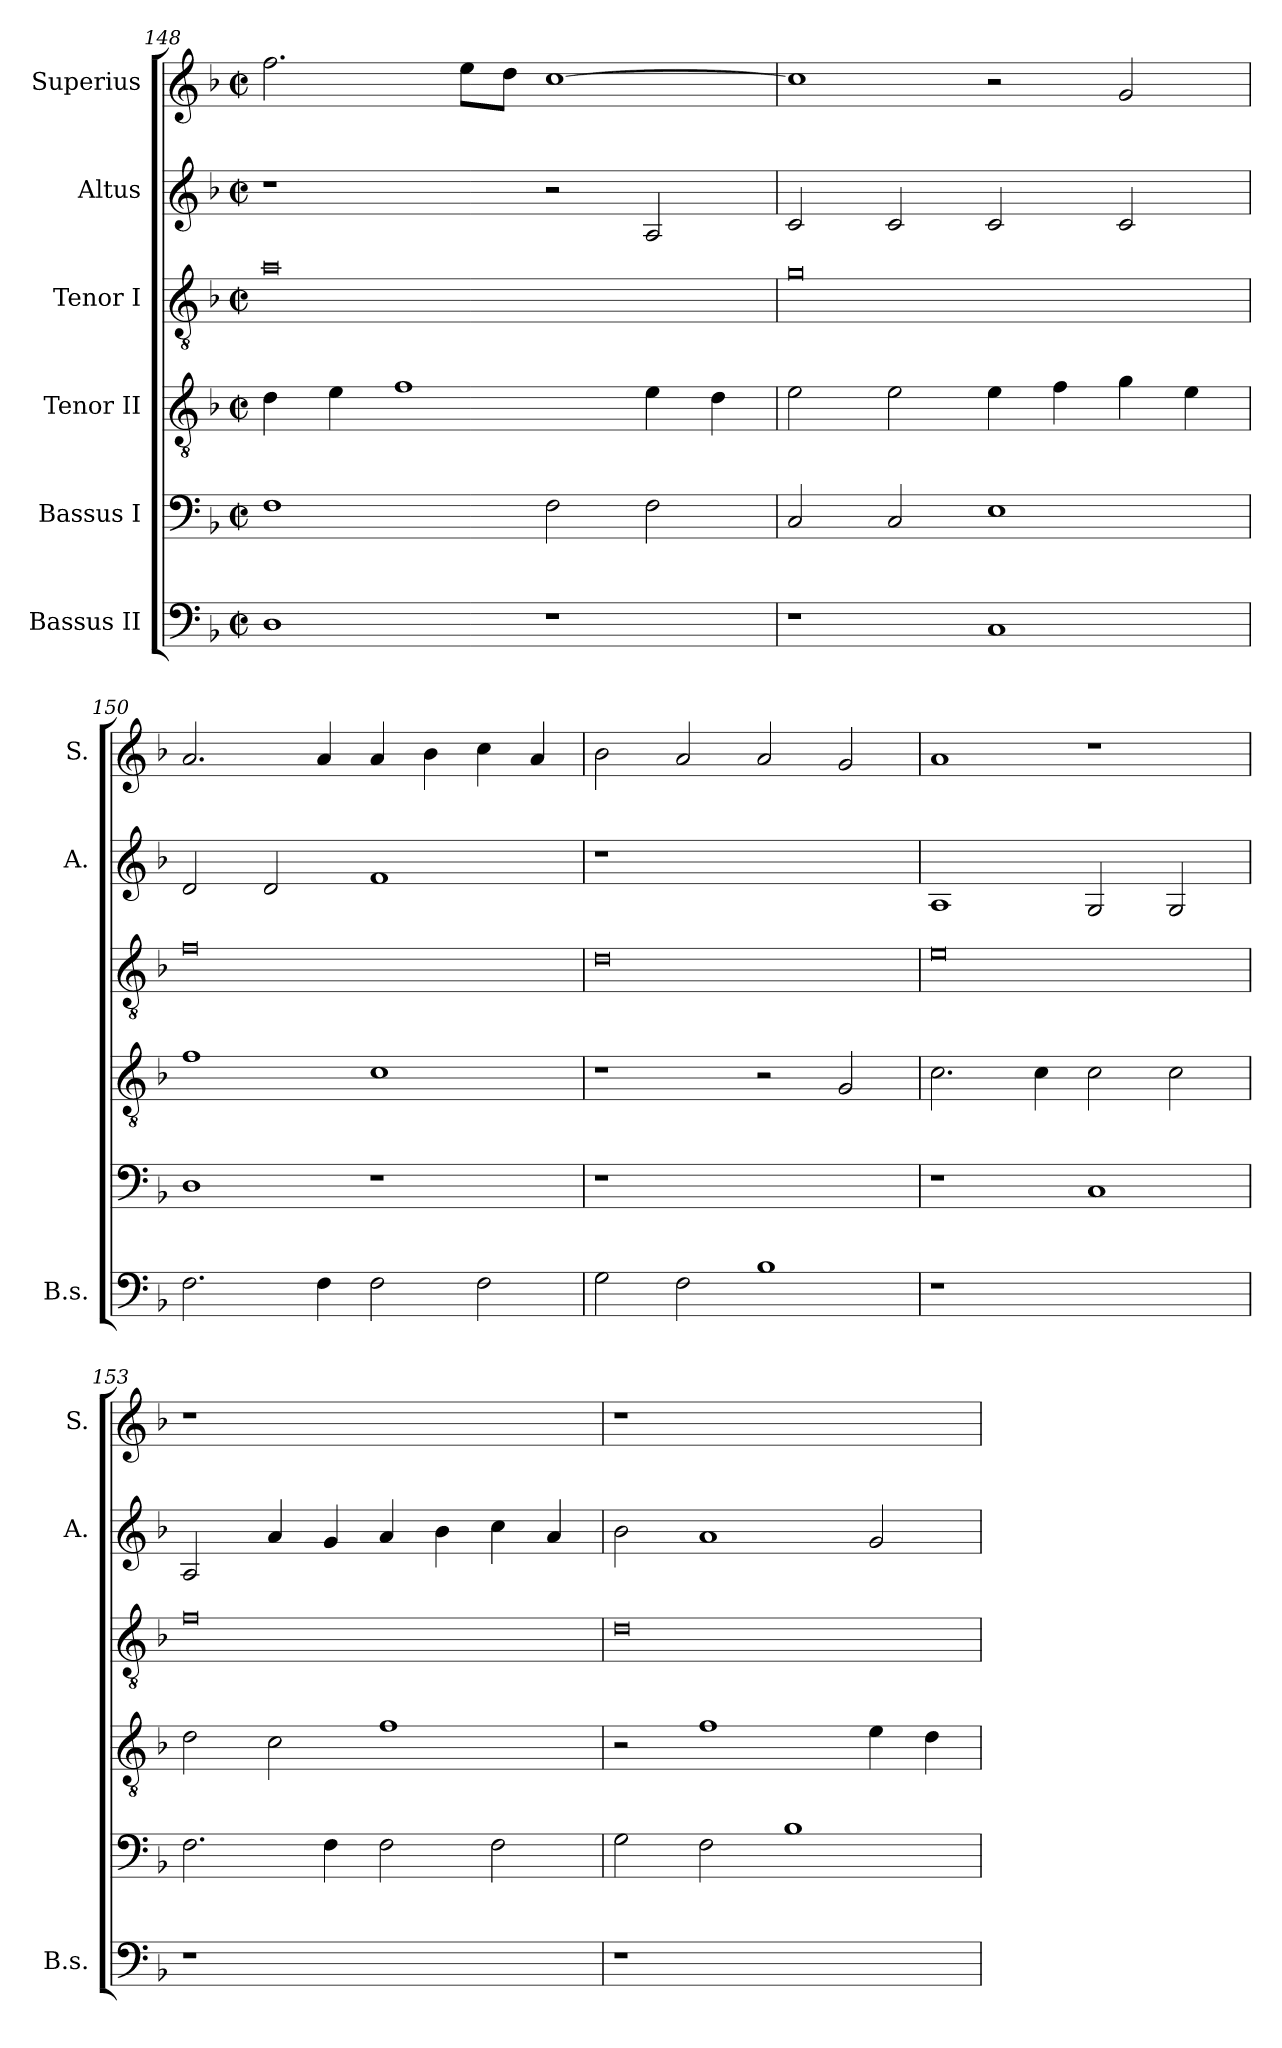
**kern	**kern	**kern	**kern	**kern	**kern
*part6	*part5	*part4	*part3	*part2	*part1
*staff6	*staff5	*staff4	*staff3	*staff2	*staff1
*I"Bassus II	*I"Bassus I	*I"Tenor II	*I"Tenor I	*I"Altus	*I"Superius
*I'B.s.	*	*	*	*I'A.	*I'S.
*clefF4	*clefF4	*clefGv2	*clefGv2	*clefG2	*clefG2
*	*	*ITrd7c12	*ITrd7c12	*	*
*k[b-]	*k[b-]	*k[b-]	*k[b-]	*k[b-]	*k[b-]
*F:	*F:	*F:	*F:	*F:	*F:
*M2/2	*M2/2	*M2/2	*M2/2	*M2/2	*M2/2
*met(c|)	*met(c|)	*met(c|)	*met(c|)	*met(c|)	*met(c|)
=148	=148	=148	=148	=148	=148
1Di	1Fi	4Di\	0Ai	1r	2.ffi\
.	.	4Ei\	.	.	.
.	.	1Fi	.	.	.
.	.	.	.	.	8eei\L
.	.	.	.	.	8ddi\J
1r	2Fi\	.	.	2r	[>1cci
.	2Fi\	4Ei\	.	2Ai/	.
.	.	4Di\	.	.	.
=149	=149	=149	=149	=149	=149
1r	2Ci/	2Ei\	0Gi	2ci/	1cci]
.	2Ci/	2Ei\	.	2ci/	.
1Ci	1Ei	4Ei\	.	2ci/	2r
.	.	4Fi\	.	.	.
.	.	4Gi\	.	2ci/	2gi/
.	.	4Ei\	.	.	.
!!LO:PB:g=z
=150	=150	=150	=150	=150	=150
2.Fi\	1Di	1Fi	0Fi	2di/	2.ai/
.	.	.	.	2di/	.
4Fi\	.	.	.	.	4ai/
2Fi\	1r	1Ci	.	1fi	4ai/
.	.	.	.	.	4b-i\
2Fi\	.	.	.	.	4cci\
.	.	.	.	.	4ai/
=151	=151	=151	=151	=151	=151
!	!LO:N:vis=1	!	!	!LO:N:vis=1	!
2Gi\	1r	1r	0Di	1r	2b-i\
2Fi\	.	.	.	.	2ai/
1B-i	1ryy	2r	.	1ryy	2ai/
.	.	2GGi/	.	.	2gi/
=152	=152	=152	=152	=152	=152
!LO:N:vis=1	!	!	!	!	!
1r	1r	2.Ci\	0Ei	1Ai	1ai
.	.	4Ci\	.	.	.
1ryy	1Ci	2Ci\	.	2Gi/	1r
.	.	2Ci\	.	2Gi/	.
=153	=153	=153	=153	=153	=153
!LO:N:vis=1	!	!	!	!	!LO:N:vis=1
1r	2.Fi\	2Di\	0Fi	2Ai/	1r
.	.	2Ci\	.	4ai/	.
.	4Fi\	.	.	4gi/	.
1ryy	2Fi\	1Fi	.	4ai/	1ryy
.	.	.	.	4b-i\	.
.	2Fi\	.	.	4cci\	.
.	.	.	.	4ai/	.
=154	=154	=154	=154	=154	=154
!LO:N:vis=1	!	!	!	!	!LO:N:vis=1
1r	2Gi\	2r	0Di	2b-i\	1r
.	2Fi\	1Fi	.	1ai	.
1ryy	1B-i	.	.	.	1ryy
.	.	4Ei\	.	2gi/	.
.	.	4Di\	.	.	.
=	=	=	=	=	=
*-	*-	*-	*-	*-	*-
